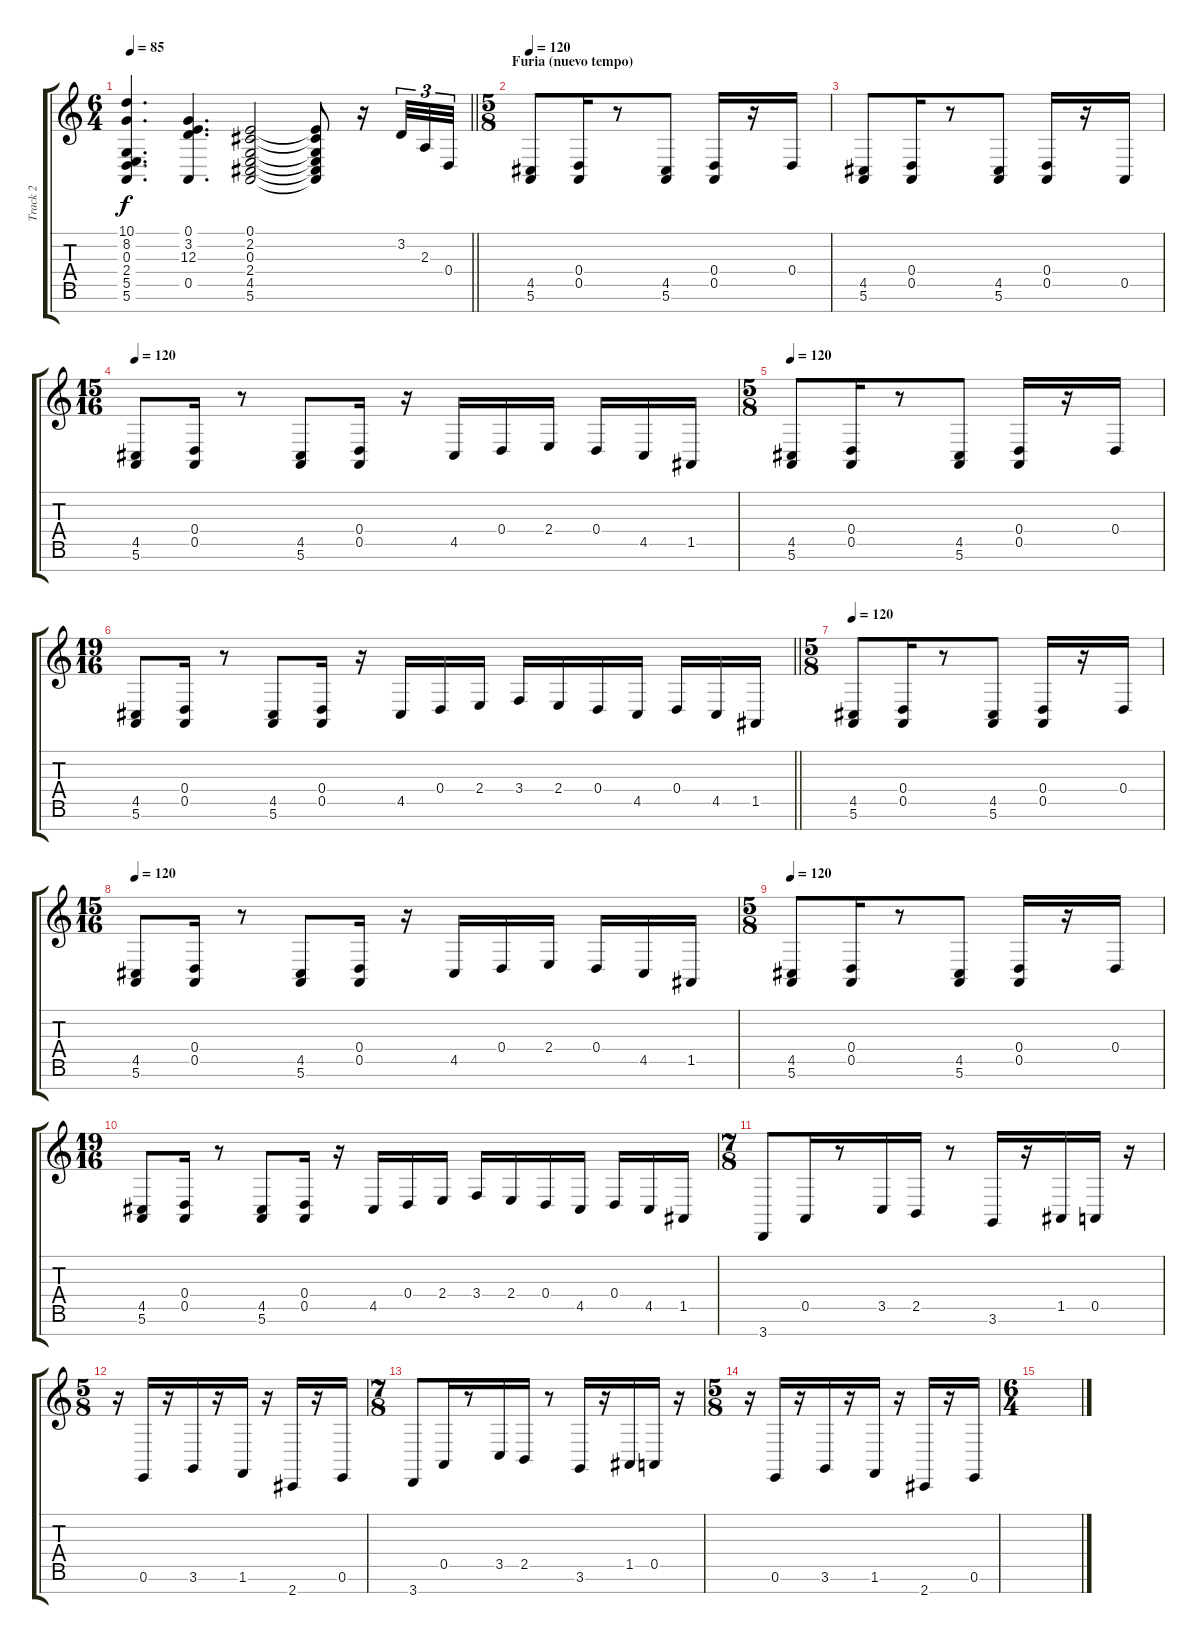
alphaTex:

\track ("Track 2" "Track 2") {instrument acousticgrandpiano}
\staff {score tabs}
\tuning (E4 B3 G3 D3 A2 E2 B1) {hide}
\ts (6 4)
\tempo 85
\clef g2
\barLineRight lightlight
\ks c
(10.1 8.2 0.3 2.4 5.5 5.6).4{d dy f} (0.1 3.2 12.3 0.5).4{d} (0.1 2.2 0.3 2.4 4.5 5.6).2 (0.1{t} 2.2{t} 0.3{t} 2.4{t} 4.5{t} 5.6{t}).8 r.16 3.2.32{tu (3 2)} 2.3.32{tu (3 2)} 0.4.32{tu (3 2)} |
\ts (5 8)
\section ("" "Furia (nuevo tempo)")
\tempo 120
(4.5 5.6).8 (0.4 0.5).16 r.8 (4.5 5.6).8 (0.4 0.5).16 r.16 0.4.16 |
(4.5 5.6).8 (0.4 0.5).16 r.8 (4.5 5.6).8 (0.4 0.5).16 r.16 0.5.16 |
\ts (15 16)
\tempo 120
(4.5 5.6).8 (0.4 0.5).16 r.8 (4.5 5.6).8 (0.4 0.5).16 r.16 4.5.16 0.4.16 2.4.16 0.4.16 4.5.16 1.5.16 |
\ts (5 8)
\tempo 120
(4.5 5.6).8 (0.4 0.5).16 r.8 (4.5 5.6).8 (0.4 0.5).16 r.16 0.4.16 |
\ts (19 16)
\barLineRight lightlight
(4.5 5.6).8 (0.4 0.5).16 r.8 (4.5 5.6).8 (0.4 0.5).16 r.16 4.5.16 0.4.16 2.4.16 3.4.16 2.4.16 0.4.16 4.5.16 0.4.16 4.5.16 1.5.16 |
\ts (5 8)
\tempo 120
(4.5 5.6).8 (0.4 0.5).16 r.8 (4.5 5.6).8 (0.4 0.5).16 r.16 0.4.16 |
\ts (15 16)
\tempo 120
(4.5 5.6).8 (0.4 0.5).16 r.8 (4.5 5.6).8 (0.4 0.5).16 r.16 4.5.16 0.4.16 2.4.16 0.4.16 4.5.16 1.5.16 |
\ts (5 8)
\tempo 120
(4.5 5.6).8 (0.4 0.5).16 r.8 (4.5 5.6).8 (0.4 0.5).16 r.16 0.4.16 |
\ts (19 16)
(4.5 5.6).8 (0.4 0.5).16 r.8 (4.5 5.6).8 (0.4 0.5).16 r.16 4.5.16 0.4.16 2.4.16 3.4.16 2.4.16 0.4.16 4.5.16 0.4.16 4.5.16 1.5.16 |
\ts (7 8)
3.7.8 0.5.16 r.8 3.5.16 2.5.16 r.8 3.6.16 r.16 1.5.16 0.5.16 r.16 |
\ts (5 8)
r.16 0.6.16 r.16 3.6.16 r.16 1.6.16 r.16 2.7.16 r.16 0.6.16 |
\ts (7 8)
3.7.8 0.5.16 r.8 3.5.16 2.5.16 r.8 3.6.16 r.16 1.5.16 0.5.16 r.16 |
\ts (5 8)
r.16 0.6.16 r.16 3.6.16 r.16 1.6.16 r.16 2.7.16 r.16 0.6.16 |
\ts (6 4)
